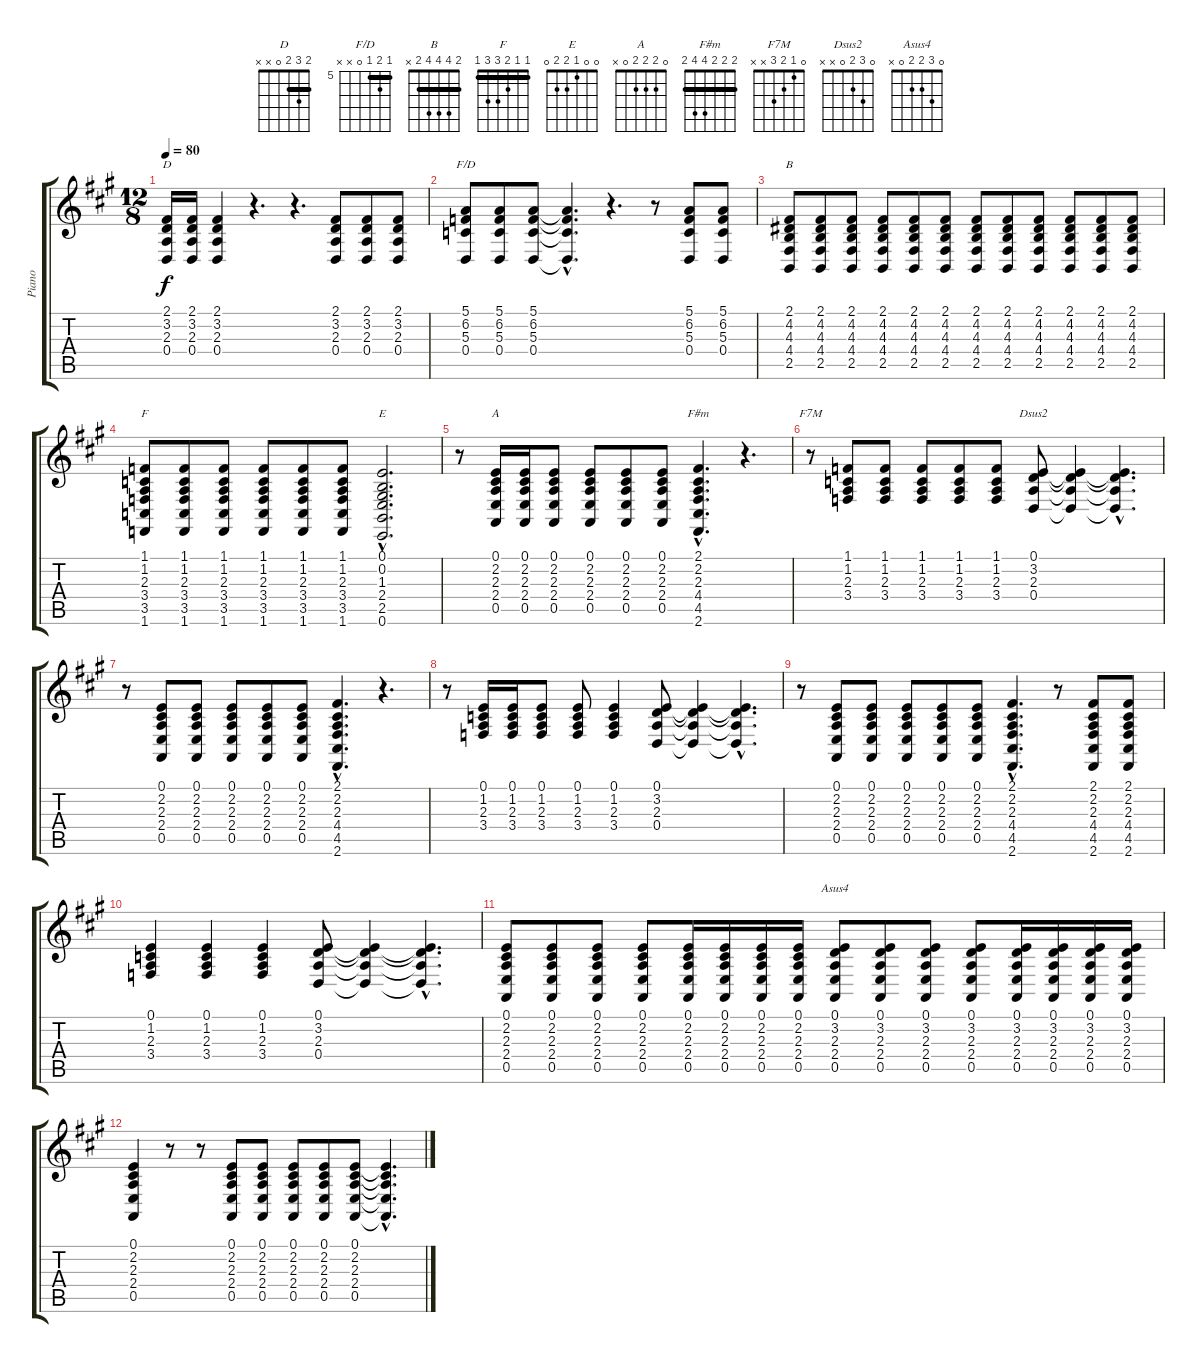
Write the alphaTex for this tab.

\track ("Piano" "Piano") {instrument acousticgrandpiano}
\staff {score tabs}
\tuning (E4 B3 G3 D3 A2 E2) {hide}
\chord ("D" 2 3 2 0 x x) {barre 2}
\chord ("F/D" 5 6 5 0 x x) {firstfret 5 barre 5}
\chord ("B" 2 4 4 4 2 x) {barre 2}
\chord ("F" 1 1 2 3 3 1) {barre 1}
\chord ("E" 0 0 1 2 2 0)
\chord ("A" 0 2 2 2 0 x)
\chord ("F#m" 2 2 2 4 4 2) {barre 2}
\chord ("F7M" 0 1 2 3 x x)
\chord ("Dsus2" 0 3 2 0 x x)
\chord ("Asus4" 0 3 2 2 0 x)
\ts (12 8)
\tempo 80
\clef g2
\ks a
(2.1 3.2 2.3 0.4).16{ch "D" dy f} (2.1 3.2 2.3 0.4).16 (2.1 3.2 2.3 0.4).4 r.4{d} r.4{d} (2.1 3.2 2.3 0.4).8 (2.1 3.2 2.3 0.4).8 (2.1 3.2 2.3 0.4).8 |
(5.1 6.2 5.3 0.4).8{ch "F/D"} (5.1 6.2 5.3 0.4).8 (5.1 6.2 5.3 0.4).8 (5.1{hac t} 6.2{hac t} 5.3{hac t} 0.4{hac t}).4{d} r.4{d} r.8 (5.1 6.2 5.3 0.4).8 (5.1 6.2 5.3 0.4).8 |
(2.1 4.2 4.3 4.4 2.5).8{ch "B"} (2.1 4.2 4.3 4.4 2.5).8 (2.1 4.2 4.3 4.4 2.5).8 (2.1 4.2 4.3 4.4 2.5).8 (2.1 4.2 4.3 4.4 2.5).8 (2.1 4.2 4.3 4.4 2.5).8 (2.1 4.2 4.3 4.4 2.5).8 (2.1 4.2 4.3 4.4 2.5).8 (2.1 4.2 4.3 4.4 2.5).8 (2.1 4.2 4.3 4.4 2.5).8 (2.1 4.2 4.3 4.4 2.5).8 (2.1 4.2 4.3 4.4 2.5).8 |
(1.1 1.2 2.3 3.4 3.5 1.6).8{ch "F"} (1.1 1.2 2.3 3.4 3.5 1.6).8 (1.1 1.2 2.3 3.4 3.5 1.6).8 (1.1 1.2 2.3 3.4 3.5 1.6).8 (1.1 1.2 2.3 3.4 3.5 1.6).8 (1.1 1.2 2.3 3.4 3.5 1.6).8 (0.1{hac} 0.2{hac} 1.3{hac} 2.4{hac} 2.5{hac} 0.6{hac}).2{d ch "E"} |
r.8 (0.1 2.2 2.3 2.4 0.5).16{ch "A"} (0.1 2.2 2.3 2.4 0.5).16 (0.1 2.2 2.3 2.4 0.5).8 (0.1 2.2 2.3 2.4 0.5).8 (0.1 2.2 2.3 2.4 0.5).8 (0.1 2.2 2.3 2.4 0.5).8 (2.1{hac} 2.2{hac} 2.3{hac} 4.4{hac} 4.5{hac} 2.6{hac}).4{d ch "F#m"} r.4{d} |
r.8{ch "F7M"} (1.1 1.2 2.3 3.4).8 (1.1 1.2 2.3 3.4).8 (1.1 1.2 2.3 3.4).8 (1.1 1.2 2.3 3.4).8 (1.1 1.2 2.3 3.4).8 (0.1 3.2 2.3 0.4).8{ch "Dsus2"} (0.1{t} 3.2{t} 2.3{t} 0.4{t}).4 (0.1{hac t} 3.2{hac t} 2.3{hac t} 0.4{hac t}).4{d} |
r.8 (0.1 2.2 2.3 2.4 0.5).8 (0.1 2.2 2.3 2.4 0.5).8 (0.1 2.2 2.3 2.4 0.5).8 (0.1 2.2 2.3 2.4 0.5).8 (0.1 2.2 2.3 2.4 0.5).8 (2.1{hac} 2.2{hac} 2.3{hac} 4.4{hac} 4.5{hac} 2.6{hac}).4{d} r.4{d} |
r.8 (0.1 1.2 2.3 3.4).16 (0.1 1.2 2.3 3.4).16 (0.1 1.2 2.3 3.4).8 (0.1 1.2 2.3 3.4).8 (0.1 1.2 2.3 3.4).4 (0.1 3.2 2.3 0.4).8 (0.1{t} 3.2{t} 2.3{t} 0.4{t}).4 (0.1{hac t} 3.2{hac t} 2.3{hac t} 0.4{hac t}).4{d} |
r.8 (0.1 2.2 2.3 2.4 0.5).8 (0.1 2.2 2.3 2.4 0.5).8 (0.1 2.2 2.3 2.4 0.5).8 (0.1 2.2 2.3 2.4 0.5).8 (0.1 2.2 2.3 2.4 0.5).8 (2.1{hac} 2.2{hac} 2.3{hac} 4.4{hac} 4.5{hac} 2.6{hac}).4{d} r.8 (2.1 2.2 2.3 4.4 4.5 2.6).8 (2.1 2.2 2.3 4.4 4.5 2.6).8 |
(0.1 1.2 2.3 3.4).4 (0.1 1.2 2.3 3.4).4 (0.1 1.2 2.3 3.4).4 (0.1 3.2 2.3 0.4).8 (0.1{t} 3.2{t} 2.3{t} 0.4{t}).4 (0.1{hac t} 3.2{hac t} 2.3{hac t} 0.4{hac t}).4{d} |
(0.1 2.2 2.3 2.4 0.5).8 (0.1 2.2 2.3 2.4 0.5).8 (0.1 2.2 2.3 2.4 0.5).8 (0.1 2.2 2.3 2.4 0.5).8 (0.1 2.2 2.3 2.4 0.5).16 (0.1 2.2 2.3 2.4 0.5).16 (0.1 2.2 2.3 2.4 0.5).16 (0.1 2.2 2.3 2.4 0.5).16 (0.1 3.2 2.3 2.4 0.5).8{ch "Asus4"} (0.1 3.2 2.3 2.4 0.5).8 (0.1 3.2 2.3 2.4 0.5).8 (0.1 3.2 2.3 2.4 0.5).8 (0.1 3.2 2.3 2.4 0.5).16 (0.1 3.2 2.3 2.4 0.5).16 (0.1 3.2 2.3 2.4 0.5).16 (0.1 3.2 2.3 2.4 0.5).16 |
(0.1 2.2 2.3 2.4 0.5).4 r.8 r.8 (0.1 2.2 2.3 2.4 0.5).8 (0.1 2.2 2.3 2.4 0.5).8 (0.1 2.2 2.3 2.4 0.5).8 (0.1 2.2 2.3 2.4 0.5).8 (0.1 2.2 2.3 2.4 0.5).8 (0.1{hac t} 2.2{hac t} 2.3{hac t} 2.4{hac t} 0.5{hac t}).4{d}
